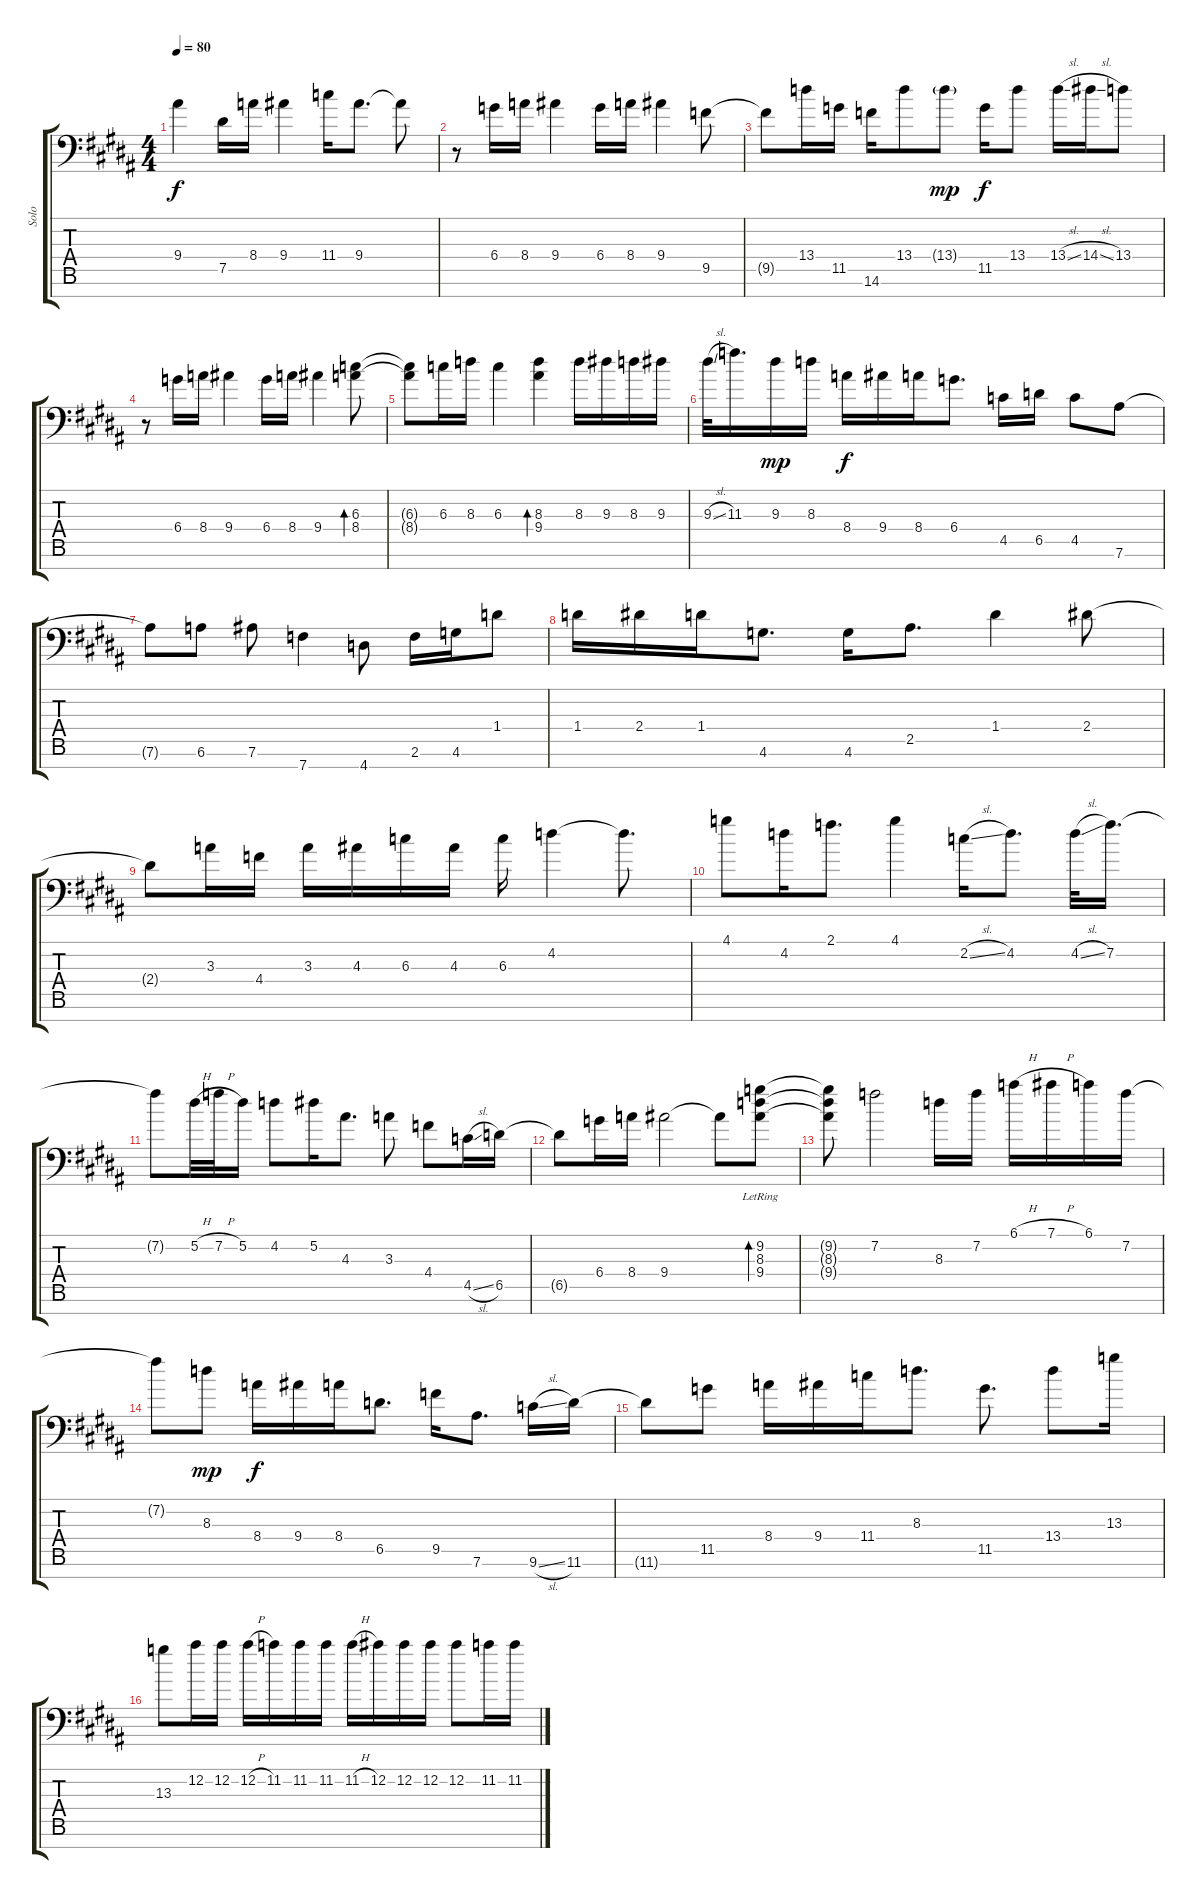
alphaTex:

\track ("Solo" "Solo") {instrument acousticguitarsteel}
\staff {score tabs}
\tuning (Eb4 Bb3 Gb3 Db3 Ab2 Eb2 Bb1) {hide}
\ts (4 4)
\tempo 80
\clef f4
\ks b
9.4.4{dy f} 7.5.16 8.4.16 9.4.4 11.4.16 9.4.8{d} 9.4{t}.8 |
r.8 6.4.16 8.4.16 9.4.4 6.4.16 8.4.16 9.4.4 9.5.8 |
9.5{t}.8 13.4.16 11.5.16 14.6.16 13.4.8 13.4{g}.8{dy mp} 11.5.16{dy f} 13.4.8 13.4{sl}.16 14.4{sl}.16 13.4.8 |
r.8 6.4.16 8.4.16 9.4.4 6.4.16 8.4.16 9.4.4 (6.3 8.4).8{bd 240} |
(6.3{t} 8.4{t}).8 6.3.16 8.3.16 6.3.4 (8.3 9.4).4{bd 120} 8.3.16 9.3.16 8.3.16 9.3.16 |
9.3{sl}.32 11.3.16{d} 9.3.16{dy mp} 8.3.16 8.4.16{dy f} 9.4.16 8.4.16 6.4.8{d} 4.5.16 6.5.16 4.5.8 7.6.8 |
7.6{t}.8 6.6.8 7.6.8 7.7.4 4.7.8 2.6.16 4.6.16 1.4.8 |
1.4.16 2.4.16 1.4.16 4.6.8{d} 4.6.16 2.5.8{d} 1.4.4 2.4.8 |
2.4{t}.8 3.3.16 4.4.16 3.3.16 4.3.16 6.3.16 4.3.16 6.3.16 4.2.4 4.2{t}.8{d} |
4.1.8 4.2.16 2.1.8{d} 4.1.4 2.2{sl}.16 4.2.8{d} 4.2{sl}.32 7.2.16{d} |
7.2{t}.8 5.2{h}.32 7.2{h}.32 5.2.16 4.2.8 5.2.16 4.3.8{d} 3.3.8 4.4.8 4.5{sl}.16 6.5.16 |
6.5{t}.8 6.4.16 8.4.16 9.4.2 9.4{t}.8 (9.2{lr} 8.3{lr} 9.4{lr}).8{bd 240} |
(9.2{t} 8.3{t} 9.4{t}).8 7.2.2 8.3.16 7.2.16 6.1{h}.16 7.1{h}.16 6.1.16 7.2.16 |
7.2{t}.8 8.3.8{dy mp} 8.4.16{dy f} 9.4.16 8.4.16 6.5.8{d} 9.5.16 7.6.8{d} 9.6{sl}.16 11.6.16 |
11.6{t}.8 11.5.8 8.4.16 9.4.16 11.4.16 8.3.8{d} 11.5.8{d} 13.4.8 13.3.16 |
13.3.8 12.2.16 12.2.16 12.2{h}.16 11.2.16 11.2.16 11.2.16 11.2{h}.16 12.2.16 12.2.16 12.2.16 12.2.8 11.2.16 11.2.16
